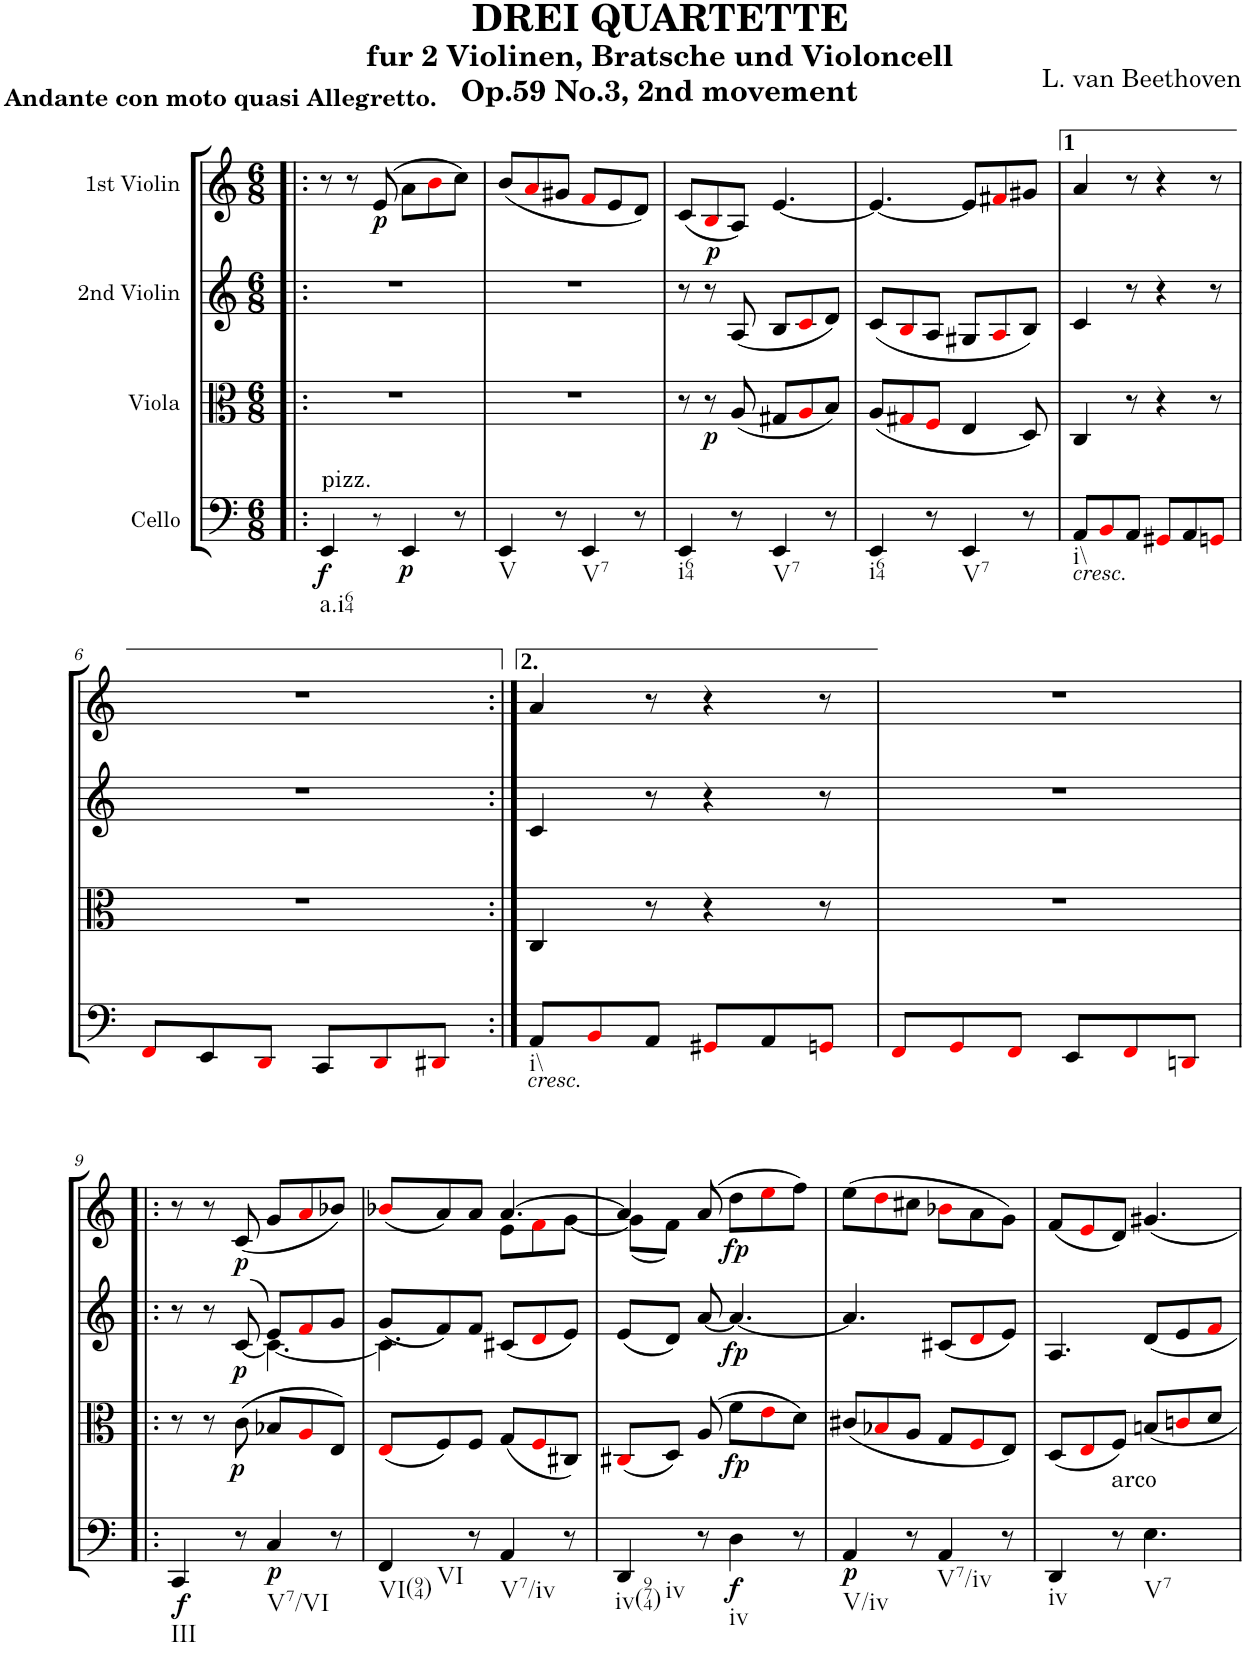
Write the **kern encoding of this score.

**kern	**dynam	**kern	**dynam	**kern	**dynam	**kern	**dynam
*part4	*part4	*part3	*part3	*part2	*part2	*part1	*part1
*staff4	*staff4	*staff3	*staff3	*staff2	*staff2	*staff1	*staff1
*I"Cello	*	*I"Viola	*	*I"2nd Violin	*	*I"1st Violin	*
*	*	*I'Vla	*	*I'Vln	*	*I'Vln	*
*clefF4	*	*clefC3	*	*clefG2	*	*clefG2	*
*k[]	*	*k[]	*	*k[]	*	*k[]	*
*M6/8	*	*M6/8	*	*M6/8	*	*M6/8	*
=1!|:	=1!|:	=1!|:	=1!|:	=1!|:	=1!|:	=1!|:	=1!|:
!	!	!	!	!	!	!LO:TX:a:B:t=Andante con moto quasi Allegretto.	!
!LO:TX:a:t=pizz.	!	!	!	!	!	!	!
!LO:TX:b:t=a.i64	!	!	!	!	!	!	!
!	!LO:DY:b	!	!	!	!	!	!
4EE/	f	2.r	.	2.r	.	8r	.
.	.	.	.	.	.	8r	.
!	!	!	!	!	!	!	!LO:DY:b
8r	.	.	.	.	.	(8e/	p
!	!LO:DY:b	!	!	!	!	!	!
4EE/	p	.	.	.	.	8a\L	.
.	.	.	.	.	.	8bi\	.
8r	.	.	.	.	.	8cc\J)	.
=2	=2	=2	=2	=2	=2	=2	=2
!LO:TX:b:t=V	!	!	!	!	!	!	!
4EE/	.	2.r	.	2.r	.	(8b/L	.
.	.	.	.	.	.	8ai/	.
8r	.	.	.	.	.	8g#X/J	.
!LO:TX:b:t=V7	!	!	!	!	!	!	!
4EE/	.	.	.	.	.	8fi/L	.
.	.	.	.	.	.	8e/	.
8r	.	.	.	.	.	8d/J)	.
=3	=3	=3	=3	=3	=3	=3	=3
!LO:TX:b:t=i64	!	!	!	!	!	!	!
4EE/	.	8r	.	8r	.	(8c/L	.
!	!	!	!LO:DY:b	!	!LO:DY:a	!	!
.	.	8r	p	8r	p	8Bi/	.
8r	.	(8A/	.	(8A/	.	8A/J)	.
!LO:TX:b:t=V7	!	!	!	!	!	!	!
4EE/	.	8G#X/L	.	8B/L	.	[4.e/	.
.	.	8Ai/	.	8ci/	.	.	.
8r	.	8B/J)	.	8d/J)	.	.	.
=4	=4	=4	=4	=4	=4	=4	=4
!LO:TX:b:t=i64	!	!	!	!	!	!	!
4EE/	.	(8A/L	.	(8c/L	.	4.e/_	.
.	.	8G#Xi/	.	8Bi/	.	.	.
8r	.	8Fi/J	.	8A/J	.	.	.
!LO:TX:b:t=V7	!	!	!	!	!	!	!
4EE/	.	4E/	.	8G#X/L	.	8e/L]	.
.	.	.	.	8Ai/	.	8f#Xi/	.
8r	.	8D/)	.	8B/J)	.	8g#X/J	.
=5	=5	=5	=5	=5	=5	=5	=5
!LO:TX:b:i:t=cresc.	!	!	!	!	!	!	!
!LO:TX:b:t=i\\	!	!	!	!	!	!	!
8AA/L	.	4C/	.	4c/	.	4a/	.
8BBi/	.	.	.	.	.	.	.
8AA/J	.	8r	.	8r	.	8r	.
8GG#Xi/L	.	4r	.	4r	.	4r	.
8AA/	.	.	.	.	.	.	.
8GGni/J	.	8r	.	8r	.	8r	.
!!LO:LB:g=z
=6	=6	=6	=6	=6	=6	=6	=6
8FFi/L	.	2.r	.	2.r	.	2.r	.
8EE/	.	.	.	.	.	.	.
8DDi/J	.	.	.	.	.	.	.
8CC/L	.	.	.	.	.	.	.
8DDi/	.	.	.	.	.	.	.
8DD#Xi/J	.	.	.	.	.	.	.
=7:|!	=7:|!	=7:|!	=7:|!	=7:|!	=7:|!	=7:|!	=7:|!
!LO:TX:b:i:t=cresc.	!	!	!	!	!	!	!
!LO:TX:b:t=i\\	!	!	!	!	!	!	!
8AA/L	.	4C/	.	4c/	.	4a/	.
8BBi/	.	.	.	.	.	.	.
8AA/J	.	8r	.	8r	.	8r	.
8GG#Xi/L	.	4r	.	4r	.	4r	.
8AA/	.	.	.	.	.	.	.
8GGni/J	.	8r	.	8r	.	8r	.
=8	=8	=8	=8	=8	=8	=8	=8
8FFi/L	.	2.r	.	2.r	.	2.r	.
8GGi/	.	.	.	.	.	.	.
8FFi/J	.	.	.	.	.	.	.
8EE/L	.	.	.	.	.	.	.
8FFi/	.	.	.	.	.	.	.
8DDni/J	.	.	.	.	.	.	.
!!LO:LB:g=z
=9!|:	=9!|:	=9!|:	=9!|:	=9!|:	=9!|:	=9!|:	=9!|:
*	*	*	*	*^	*	*	*
!LO:TX:b:t=III	!	!	!	!	!	!	!	!
!	!LO:DY:b	!	!	!	!	!	!	!
4CC/	f	8r	.	8r	4.ryy	.	8r	.
.	.	8r	.	8r	.	.	8r	.
!	!	!	!LO:DY:b	!	!	!	!	!
!	!	!	!LO:DY:n=1:a	!	!	!LO:DY:a	!	!
8r	.	(8c\	p p	([<8c/	.	p	(8c/	.
!LO:TX:b:t=V7/VI	!	!	!	!	!	!	!	!
!	!LO:DY:b	!	!	!	!	!	!	!
4C/	p	8B-X/L	.	4.c\_)	8e/L	.	8g/L	.
.	.	8Ai/	.	.	8fi/	.	8ai/	.
8r	.	8E/J)	.	.	8g/J	.	8b-X/J)	.
=10	=10	=10	=10	=10	=10	=10	=10	=10
*	*	*	*	*	*	*	*^	*
!LO:TX:b:t=VI(94)	!	!	!	!	!	!	!	!	!
!LO:TX:b:t=VI	!	!	!	!	!	!	!	!	!
4FF/	.	(8Ei/L	.	4.c\]	(8g/L	.	(8b-Xi/L	4.ryy	.
.	.	8F/)	.	.	8f/)	.	8a/)	.	.
8r	.	8F/J	.	.	8f/J	.	8a/J	.	.
!LO:TX:b:t=V7/iv	!	!	!	!	!	!	!	!	!
4AA/	.	(8G/L	.	(8c#X/L	4.ryy	.	[4.a/	8e\L	.
.	.	8Fi/	.	8di/	.	.	.	8fi\	.
8r	.	8C#X/J)	.	8e/J)	.	.	.	[8g\J	.
*	*	*	*	*v	*v	*	*	*	*
=11	=11	=11	=11	=11	=11	=11	=11	=11
!LO:TX:b:t=iv(974)	!	!	!	!	!	!	!	!
!LO:TX:b:t=iv	!	!	!	!	!	!	!	!
4DD/	.	(8C#Xi/L	.	(8e/L	.	4a/]	(8g\L]	.
.	.	8D/J)	.	8d/J)	.	.	8f\J)	.
8r	.	(8A/	.	[8a/	.	(8a/	2ryy	.
!LO:TX:b:t=iv	!	!	!	!	!	!	!	!
!	!LO:DY:b	!	!LO:DY:b	!	!LO:DY:b	!	!	!LO:DY:b
4D\	f	8f\L	fp	4.a/_	fp	8dd\L	.	fp
.	.	8ei\	.	.	.	8eei\	.	.
8r	.	8d\J)	.	.	.	8ff\J)	.	.
*	*	*	*	*	*	*v	*v	*
=12	=12	=12	=12	=12	=12	=12	=12
!LO:TX:b:t=V/iv	!	!	!	!	!	!	!
!	!LO:DY:b	!	!	!	!	!	!
4AA/	p	(8c#X/L	.	4.a/]	.	(8ee\L	.
.	.	8B-Xi/	.	.	.	8ddi\	.
8r	.	8A/J	.	.	.	8cc#X\J	.
!LO:TX:b:t=V7/iv	!	!	!	!	!	!	!
4AA/	.	8G/L	.	(8c#X/L	.	8b-Xi\L	.
.	.	8Fi/	.	8di/	.	8a\	.
8r	.	8E/J)	.	8e/J)	.	8g\J)	.
=13	=13	=13	=13	=13	=13	=13	=13
!LO:TX:b:t=iv	!	!	!	!	!	!	!
4DD/	.	(8D/L	.	4.A/	.	(8f/L	.
.	.	8Ei/	.	.	.	8ei/	.
!LO:TX:a:t=arco	!	!	!	!	!	!	!
8r	.	8F/J)	.	.	.	8d/J)	.
!LO:TX:b:t=V7	!	!	!	!	!	!	!
4.E\	.	8Bn/L	.	8d/L	.	4.g#X/	.
.	.	8cni/	.	8e/	.	.	.
.	.	8d/J	.	8fi/J	.	.	.
=	=	=	=	=	=	=	=
*-	*-	*-	*-	*-	*-	*-	*-
